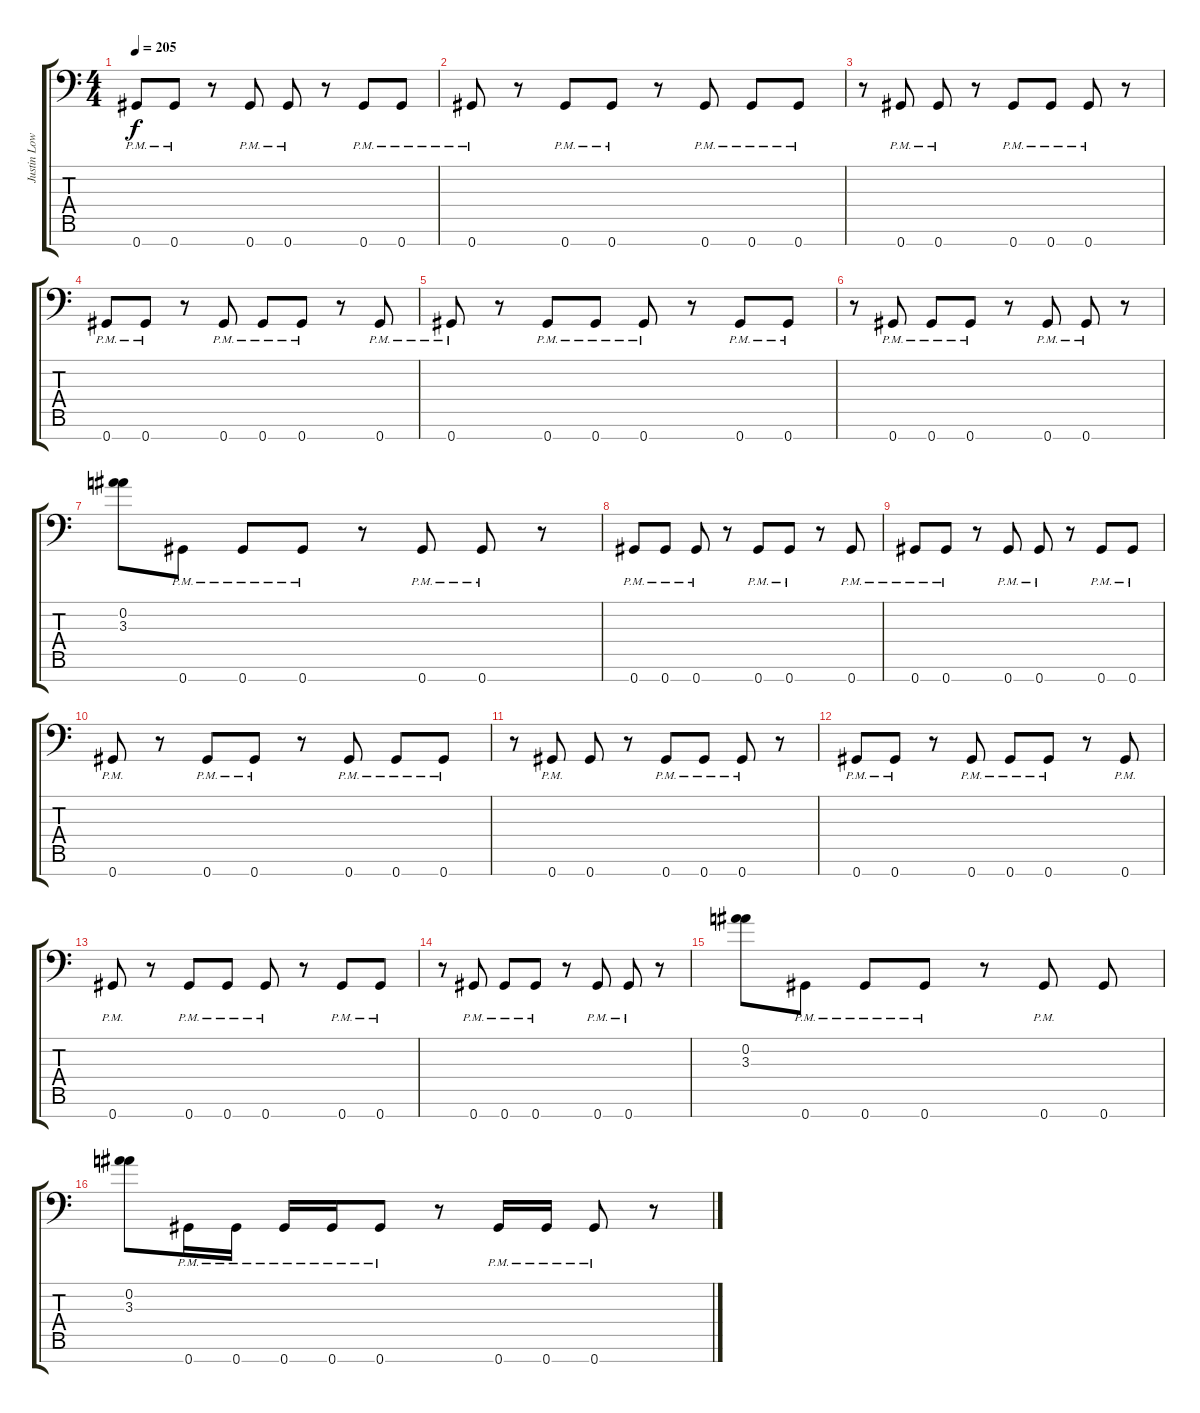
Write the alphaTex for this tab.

\track ("Justin Lowe" "Justin Low") {instrument distortionguitar}
\staff {score tabs}
\tuning (Eb4 Bb3 Gb3 Db3 Ab2 Eb2 Ab1) {hide}
\ts (4 4)
\tempo 205
\clef f4
\ks c
0.7{pm}.8{dy f} 0.7{pm}.8 r.8 0.7{pm}.8 0.7{pm}.8 r.8 0.7{pm}.8 0.7{pm}.8 |
0.7{pm}.8 r.8 0.7{pm}.8 0.7{pm}.8 r.8 0.7{pm}.8 0.7{pm}.8 0.7{pm}.8 |
r.8 0.7{pm}.8 0.7{pm}.8 r.8 0.7{pm}.8 0.7{pm}.8 0.7{pm}.8 r.8 |
0.7{pm}.8 0.7{pm}.8 r.8 0.7{pm}.8 0.7{pm}.8 0.7{pm}.8 r.8 0.7{pm}.8 |
0.7{pm}.8 r.8 0.7{pm}.8 0.7{pm}.8 0.7{pm}.8 r.8 0.7{pm}.8 0.7{pm}.8 |
r.8 0.7{pm}.8 0.7{pm}.8 0.7{pm}.8 r.8 0.7{pm}.8 0.7{pm}.8 r.8 |
(0.2 3.3).8 0.7{pm}.8 0.7{pm}.8 0.7{pm}.8 r.8 0.7{pm}.8 0.7{pm}.8 r.8 |
0.7{pm}.8 0.7{pm}.8 0.7{pm}.8 r.8 0.7{pm}.8 0.7{pm}.8 r.8 0.7{pm}.8 |
0.7{pm}.8 0.7{pm}.8 r.8 0.7{pm}.8 0.7{pm}.8 r.8 0.7{pm}.8 0.7{pm}.8 |
0.7{pm}.8 r.8 0.7{pm}.8 0.7{pm}.8 r.8 0.7{pm}.8 0.7{pm}.8 0.7{pm}.8 |
r.8 0.7{pm}.8 0.7.8 r.8 0.7{pm}.8 0.7{pm}.8 0.7{pm}.8 r.8 |
0.7{pm}.8 0.7{pm}.8 r.8 0.7{pm}.8 0.7{pm}.8 0.7{pm}.8 r.8 0.7{pm}.8 |
0.7{pm}.8 r.8 0.7{pm}.8 0.7{pm}.8 0.7{pm}.8 r.8 0.7{pm}.8 0.7{pm}.8 |
r.8 0.7{pm}.8 0.7{pm}.8 0.7{pm}.8 r.8 0.7{pm}.8 0.7{pm}.8 r.8 |
(0.2 3.3).8 0.7{pm}.8 0.7{pm}.8 0.7{pm}.8 r.8 0.7{pm}.8 0.7.8 |
(0.2 3.3).8 0.7{pm}.16 0.7{pm}.16 0.7{pm}.16 0.7{pm}.16 0.7{pm}.8 r.8 0.7{pm}.16 0.7{pm}.16 0.7{pm}.8 r.8
